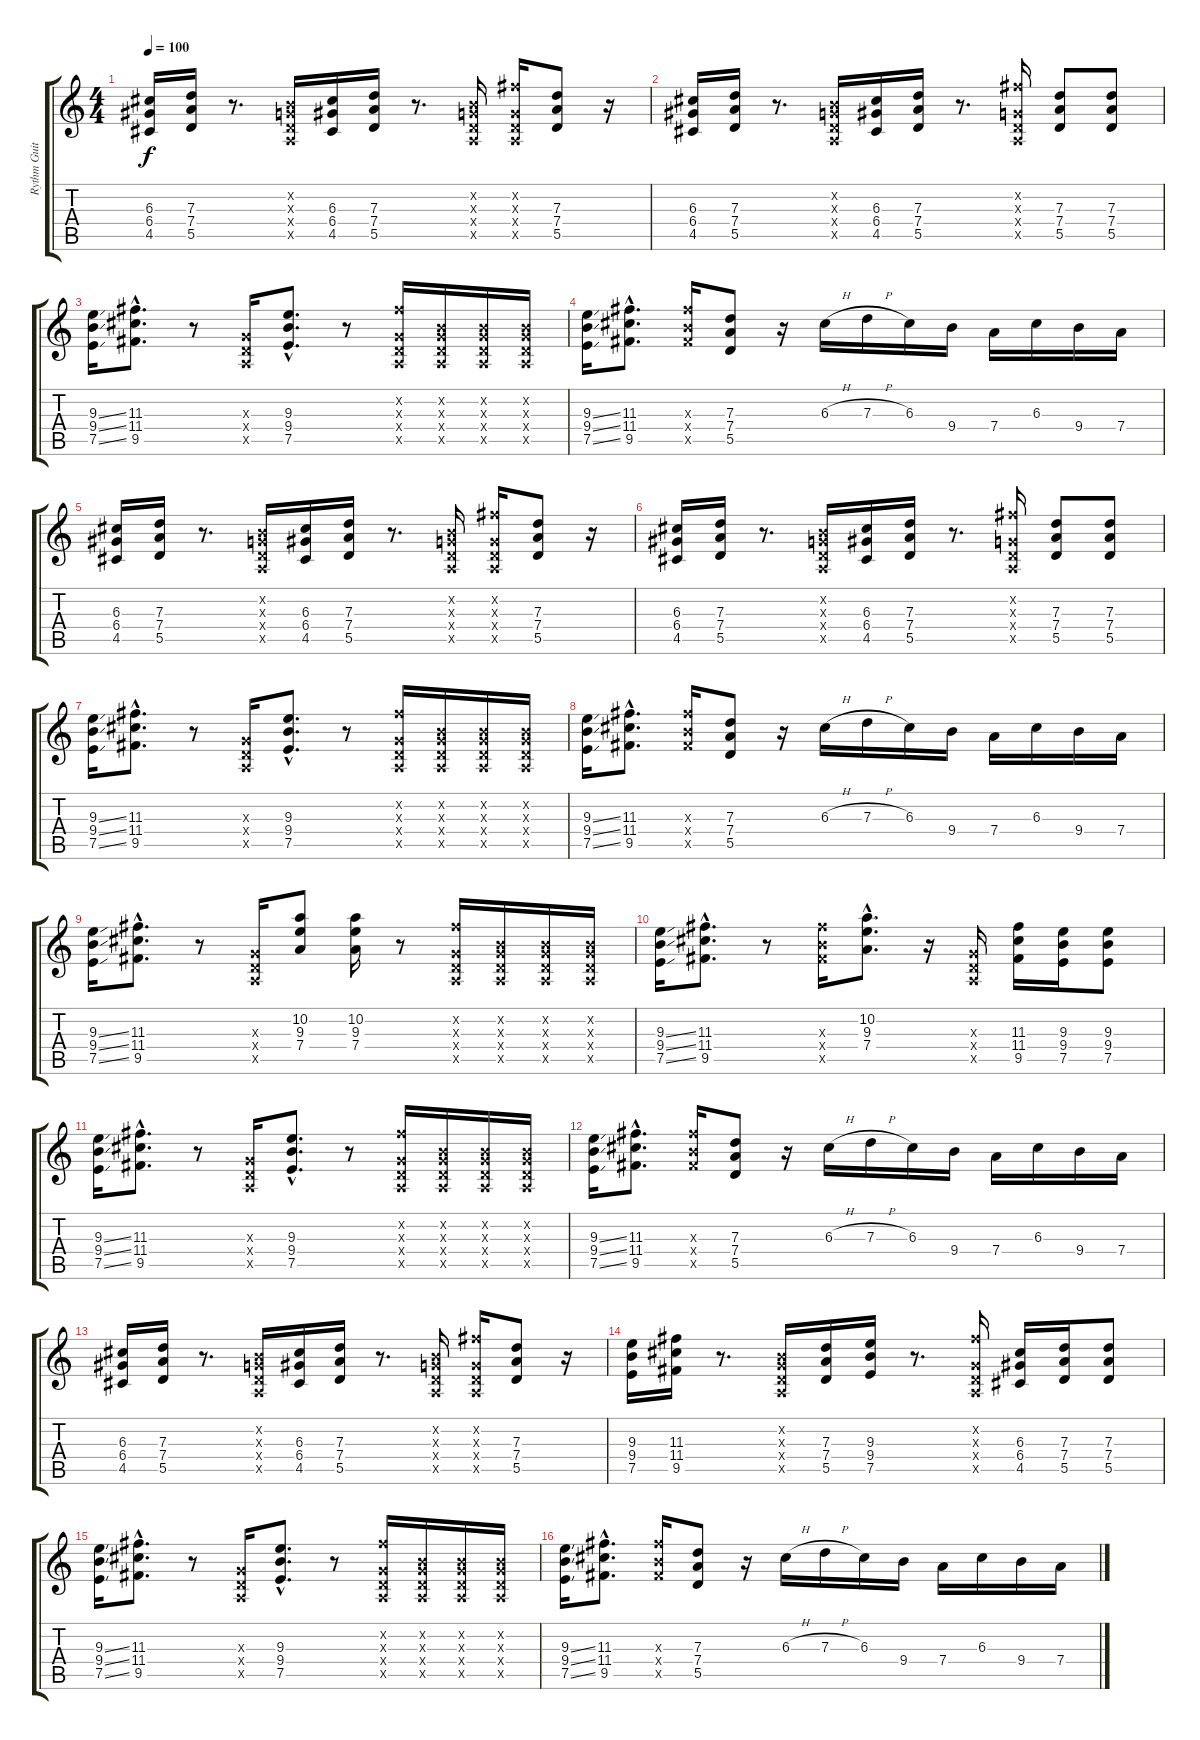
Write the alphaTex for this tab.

\track ("Rythm Guitar" "Rythm Guit") {instrument distortionguitar}
\staff {score tabs}
\tuning (E4 B3 G3 D3 A2 E2) {hide}
\ts (4 4)
\tempo 100
\clef g2
\ks c
(6.3 6.4 4.5).16{dy f} (7.3 7.4 5.5).16 r.8{d} (0.2{x} 0.3{x} 0.4{x} 0.5{x}).16 (6.3 6.4 4.5).16 (7.3 7.4 5.5).16 r.8{d} (0.2{x} 0.3{x} 0.4{x} 0.5{x}).16 (7.2{x} 0.3{x} 0.4{x} 0.5{x}).16 (7.3 7.4 5.5).8 r.16 |
(6.3 6.4 4.5).16 (7.3 7.4 5.5).16 r.8{d} (0.2{x} 0.3{x} 0.4{x} 0.5{x}).16 (6.3 6.4 4.5).16 (7.3 7.4 5.5).16 r.8{d} (7.2{x} 0.3{x} 0.4{x} 0.5{x}).16 (7.3 7.4 5.5).8 (7.3 7.4 5.5).8 |
(9.3{ss} 9.4{ss} 7.5{ss}).16 (11.3{hac} 11.4{hac} 9.5{hac}).8{d} r.8 (0.3{x} 0.4{x} 0.5{x}).16 (9.3{hac} 9.4{hac} 7.5{hac}).8{d} r.8 (7.2{x} 0.3{x} 0.4{x} 0.5{x}).16 (0.2{x} 0.3{x} 0.4{x} 0.5{x}).16 (0.2{x} 0.3{x} 0.4{x} 0.5{x}).16 (0.2{x} 0.3{x} 0.4{x} 0.5{x}).16 |
(9.3{ss} 9.4{ss} 7.5{ss}).16 (11.3{hac} 11.4{hac} 9.5{hac}).8{d} (11.3{x} 9.4{x} 9.5{x}).16 (7.3 7.4 5.5).8 r.16 6.3{h}.16 7.3{h}.16 6.3.16 9.4.16 7.4.16 6.3.16 9.4.16 7.4.16 |
(6.3 6.4 4.5).16 (7.3 7.4 5.5).16 r.8{d} (0.2{x} 0.3{x} 0.4{x} 0.5{x}).16 (6.3 6.4 4.5).16 (7.3 7.4 5.5).16 r.8{d} (0.2{x} 0.3{x} 0.4{x} 0.5{x}).16 (7.2{x} 0.3{x} 0.4{x} 0.5{x}).16 (7.3 7.4 5.5).8 r.16 |
(6.3 6.4 4.5).16 (7.3 7.4 5.5).16 r.8{d} (0.2{x} 0.3{x} 0.4{x} 0.5{x}).16 (6.3 6.4 4.5).16 (7.3 7.4 5.5).16 r.8{d} (7.2{x} 0.3{x} 0.4{x} 0.5{x}).16 (7.3 7.4 5.5).8 (7.3 7.4 5.5).8 |
(9.3{ss} 9.4{ss} 7.5{ss}).16 (11.3{hac} 11.4{hac} 9.5{hac}).8{d} r.8 (0.3{x} 0.4{x} 0.5{x}).16 (9.3{hac} 9.4{hac} 7.5{hac}).8{d} r.8 (7.2{x} 0.3{x} 0.4{x} 0.5{x}).16 (0.2{x} 0.3{x} 0.4{x} 0.5{x}).16 (0.2{x} 0.3{x} 0.4{x} 0.5{x}).16 (0.2{x} 0.3{x} 0.4{x} 0.5{x}).16 |
(9.3{ss} 9.4{ss} 7.5{ss}).16 (11.3{hac} 11.4{hac} 9.5{hac}).8{d} (11.3{x} 9.4{x} 9.5{x}).16 (7.3 7.4 5.5).8 r.16 6.3{h}.16 7.3{h}.16 6.3.16 9.4.16 7.4.16 6.3.16 9.4.16 7.4.16 |
(9.3{ss} 9.4{ss} 7.5{ss}).16 (11.3{hac} 11.4{hac} 9.5{hac}).8{d} r.8 (0.3{x} 0.4{x} 0.5{x}).16 (10.2 9.3 7.4).8 (10.2 9.3 7.4).16 r.8 (7.2{x} 0.3{x} 0.4{x} 0.5{x}).16 (0.2{x} 0.3{x} 0.4{x} 0.5{x}).16 (0.2{x} 0.3{x} 0.4{x} 0.5{x}).16 (0.2{x} 0.3{x} 0.4{x} 0.5{x}).16 |
(9.3{ss} 9.4{ss} 7.5{ss}).16 (11.3{hac} 11.4{hac} 9.5{hac}).8{d} r.8 (11.3{x} 9.4{x} 9.5{x}).16 (10.2{hac} 9.3{hac} 7.4{hac}).8{d} r.16 (0.3{x} 0.4{x} 0.5{x}).16 (11.3 11.4 9.5).16 (9.3 9.4 7.5).16 (9.3 9.4 7.5).8 |
(9.3{ss} 9.4{ss} 7.5{ss}).16 (11.3{hac} 11.4{hac} 9.5{hac}).8{d} r.8 (0.3{x} 0.4{x} 0.5{x}).16 (9.3{hac} 9.4{hac} 7.5{hac}).8{d} r.8 (7.2{x} 0.3{x} 0.4{x} 0.5{x}).16 (0.2{x} 0.3{x} 0.4{x} 0.5{x}).16 (0.2{x} 0.3{x} 0.4{x} 0.5{x}).16 (0.2{x} 0.3{x} 0.4{x} 0.5{x}).16 |
(9.3{ss} 9.4{ss} 7.5{ss}).16 (11.3{hac} 11.4{hac} 9.5{hac}).8{d} (11.3{x} 9.4{x} 9.5{x}).16 (7.3 7.4 5.5).8 r.16 6.3{h}.16 7.3{h}.16 6.3.16 9.4.16 7.4.16 6.3.16 9.4.16 7.4.16 |
(6.3 6.4 4.5).16 (7.3 7.4 5.5).16 r.8{d} (0.2{x} 0.3{x} 0.4{x} 0.5{x}).16 (6.3 6.4 4.5).16 (7.3 7.4 5.5).16 r.8{d} (0.2{x} 0.3{x} 0.4{x} 0.5{x}).16 (7.2{x} 0.3{x} 0.4{x} 0.5{x}).16 (7.3 7.4 5.5).8 r.16 |
(9.3 9.4 7.5).16 (11.3 11.4 9.5).16 r.8{d} (0.2{x} 0.3{x} 0.4{x} 0.5{x}).16 (7.3 7.4 5.5).16 (9.3 9.4 7.5).16 r.8{d} (7.2{x} 0.3{x} 0.4{x} 0.5{x}).16 (6.3 6.4 4.5).16 (7.3 7.4 5.5).16 (7.3 7.4 5.5).8 |
(9.3{ss} 9.4{ss} 7.5{ss}).16 (11.3{hac} 11.4{hac} 9.5{hac}).8{d} r.8 (0.3{x} 0.4{x} 0.5{x}).16 (9.3{hac} 9.4{hac} 7.5{hac}).8{d} r.8 (7.2{x} 0.3{x} 0.4{x} 0.5{x}).16 (0.2{x} 0.3{x} 0.4{x} 0.5{x}).16 (0.2{x} 0.3{x} 0.4{x} 0.5{x}).16 (0.2{x} 0.3{x} 0.4{x} 0.5{x}).16 |
(9.3{ss} 9.4{ss} 7.5{ss}).16 (11.3{hac} 11.4{hac} 9.5{hac}).8{d} (11.3{x} 9.4{x} 9.5{x}).16 (7.3 7.4 5.5).8 r.16 6.3{h}.16 7.3{h}.16 6.3.16 9.4.16 7.4.16 6.3.16 9.4.16 7.4.16
